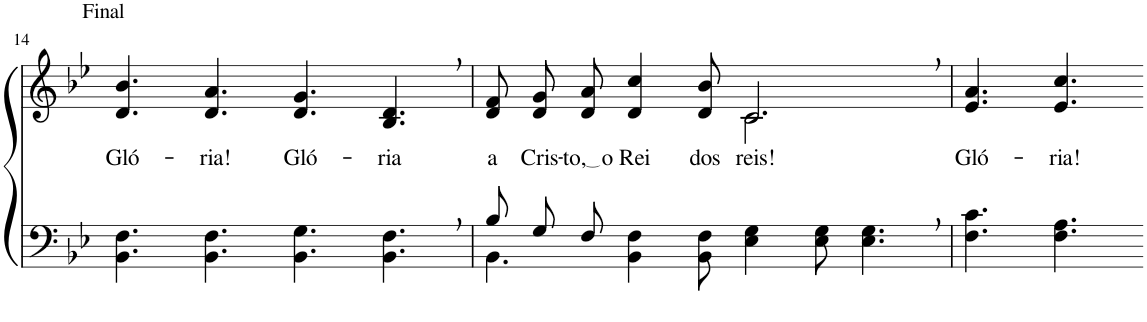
**kern	**kern	**text
*part2	*part1	*part1
*staff2	*staff1	*staff1
*I"Parte III e IV	*I"Parte I e II	*
!!LO:PB:g=z
*clefF4	*clefG2	*
*Trd-1c-2	*Trd-1c-2	*
*k[b-e-]	*k[b-e-]	*
*M12/8	*M12/8	*
=14	=14	=14
!	!LO:TX:a:t=Final	!
!	!	!LO:LY:b
4.BB-\ 4.F\	4.d/ 4.b-/	Gló-
!	!	!LO:LY:b
4.BB-\ 4.F\	4.d/ 4.a/	-ria!
!	!	!LO:LY:b
4.BB-\ 4.G\	4.d/ 4.g/	Gló-
!	!	!LO:LY:b
4.BB-\, 4.F\,	4.B-/, 4.d/,	-ria
=15	=15	=15
*^	*	*
!	!	!	!LO:LY:b
*	*	*^	*
8B-/L	4.BB-\	8d/ 8f/L	2.ryy	a
!	!	!	!	!LO:LY:b
8G/	.	8d/ 8g/	.	Cris-
!	!	!	!	!LO:LY:b
8F/J	.	8d/ 8a/J	.	to, o
!	!	!	!	!LO:LY:b
4.ryy	4BB-\ 4F\	4d/ 4cc/	.	Rei
!	!	!	!	!LO:LY:b
.	8BB-\ 8F\	8d/ 8b-/	.	dos
!	!	!	!	!LO:LY:b
2.ryy	4E-\ 4G\	2.c,/	2.c\	reis!
.	8E-\ 8G\	.	.	.
.	4.E-\ 4.G\	.	.	.
*	*	*v	*v	*
=16	=16	=16	=16
!	!	!	!LO:LY:b
*v	*v	*	*
4.F\ 4.c\	4.e-/ 4.a/	Gló-
!	!	!LO:LY:b
4.F\ 4.A\	4.e-/ 4.cc/	-ria!
=-	=-	=-
*-	*-	*-
